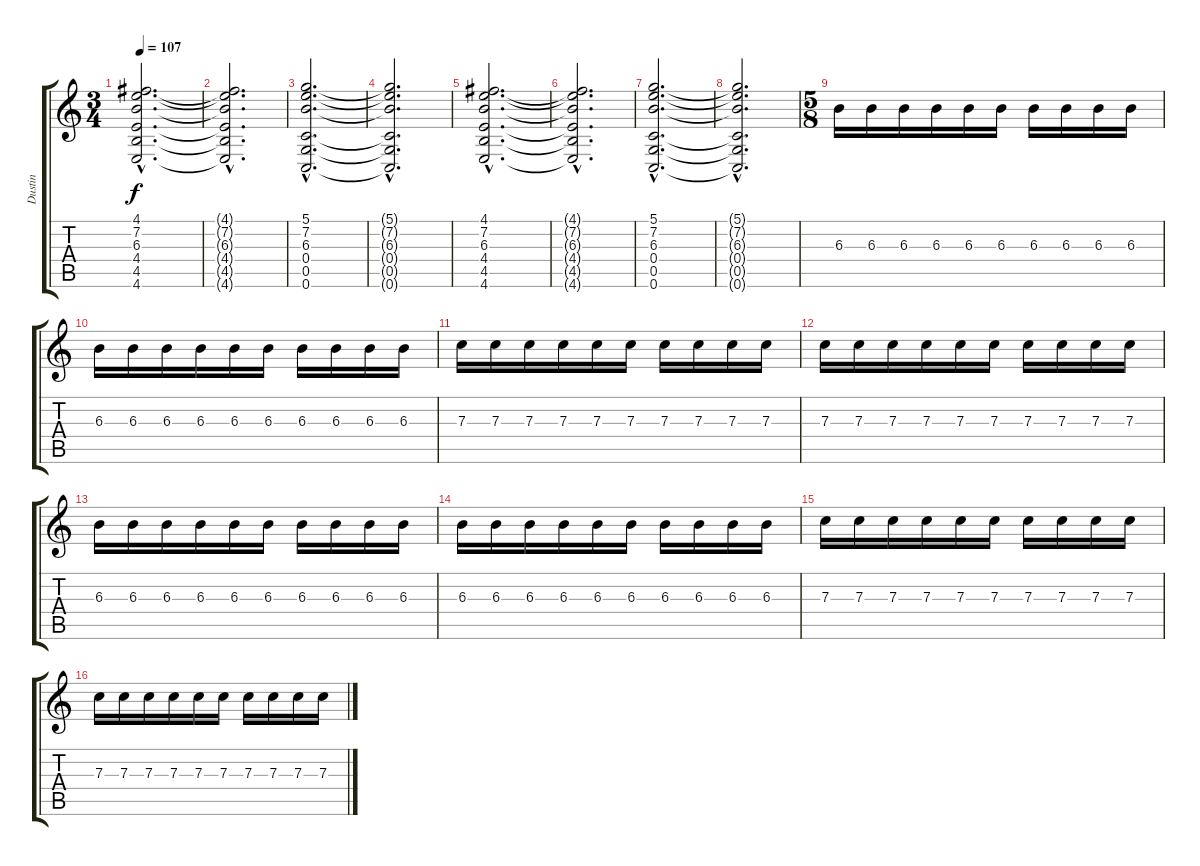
\track ("Dustin" "Dustin") {instrument distortionguitar}
\staff {score tabs}
\tuning (D4 A3 F3 C3 G2 C2) {hide}
\ts (3 4)
\tempo 107
\clef g2
\ks c
(4.1{hac} 7.2{hac} 6.3{hac} 4.4{hac} 4.5{hac} 4.6{hac}).2{d dy f instrument distortionguitar} |
(4.1{hac t} 7.2{hac t} 6.3{hac t} 4.4{hac t} 4.5{hac t} 4.6{hac t}).2{d} |
(5.1{hac} 7.2{hac} 6.3{hac} 0.4{hac} 0.5{hac} 0.6{hac}).2{d} |
(5.1{hac t} 7.2{hac t} 6.3{hac t} 0.4{hac t} 0.5{hac t} 0.6{hac t}).2{d} |
(4.1{hac} 7.2{hac} 6.3{hac} 4.4{hac} 4.5{hac} 4.6{hac}).2{d} |
(4.1{hac t} 7.2{hac t} 6.3{hac t} 4.4{hac t} 4.5{hac t} 4.6{hac t}).2{d} |
(5.1{hac} 7.2{hac} 6.3{hac} 0.4{hac} 0.5{hac} 0.6{hac}).2{d} |
(5.1{hac t} 7.2{hac t} 6.3{hac t} 0.4{hac t} 0.5{hac t} 0.6{hac t}).2{d} |
\ts (5 8)
6.3.16 6.3.16 6.3.16 6.3.16 6.3.16 6.3.16 6.3.16 6.3.16 6.3.16 6.3.16 |
6.3.16 6.3.16 6.3.16 6.3.16 6.3.16 6.3.16 6.3.16 6.3.16 6.3.16 6.3.16 |
7.3.16 7.3.16 7.3.16 7.3.16 7.3.16 7.3.16 7.3.16 7.3.16 7.3.16 7.3.16 |
7.3.16 7.3.16 7.3.16 7.3.16 7.3.16 7.3.16 7.3.16 7.3.16 7.3.16 7.3.16 |
6.3.16 6.3.16 6.3.16 6.3.16 6.3.16 6.3.16 6.3.16 6.3.16 6.3.16 6.3.16 |
6.3.16 6.3.16 6.3.16 6.3.16 6.3.16 6.3.16 6.3.16 6.3.16 6.3.16 6.3.16 |
7.3.16 7.3.16 7.3.16 7.3.16 7.3.16 7.3.16 7.3.16 7.3.16 7.3.16 7.3.16 |
7.3.16 7.3.16 7.3.16 7.3.16 7.3.16 7.3.16 7.3.16 7.3.16 7.3.16 7.3.16
